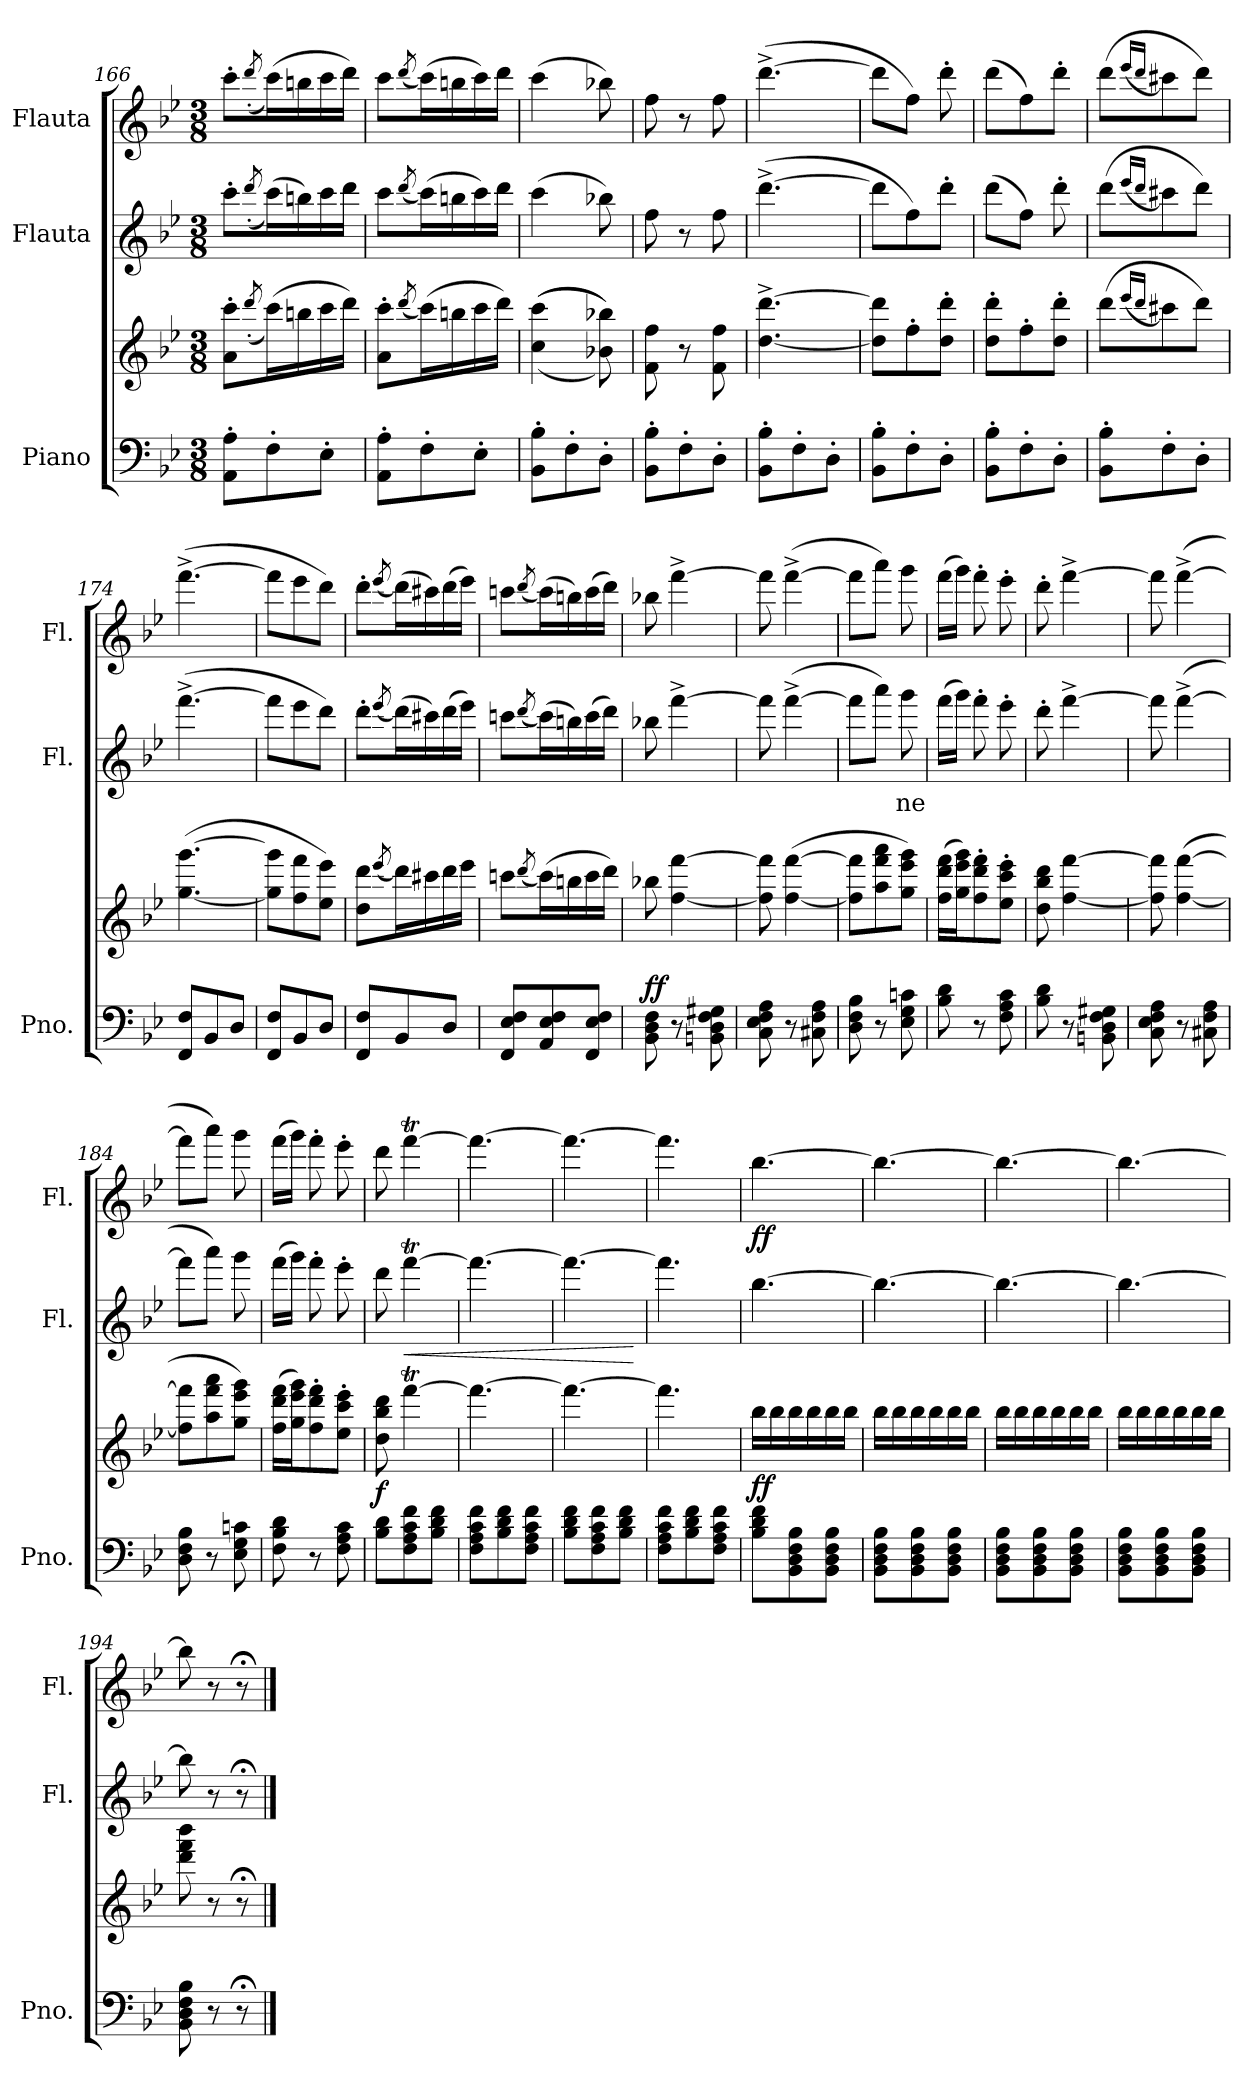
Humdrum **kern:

**kern	**kern	**dynam	**kern	**text	**dynam	**kern	**dynam
*part3	*part3	*part3	*part2	*part2	*part2	*part1	*part1
*staff4	*staff3	*staff3/4	*staff2	*staff2	*staff2	*staff1	*staff1
*I"Piano	*	*	*I"Flauta	*	*	*I"Flauta	*
*I'Pno.	*	*	*I'Fl.	*	*	*I'Fl.	*
*clefF4	*clefG2	*	*clefG2	*	*	*clefG2	*
*k[b-e-]	*k[b-e-]	*	*k[b-e-]	*	*	*k[b-e-]	*
*M3/8	*M3/8	*	*M3/8	*	*	*M3/8	*
=166	=166	=166	=166	=166	=166	=166	=166
8AA\' 8A\'L	8a\' 8ccc\'L	.	8ccc'\L	.	.	8ccc'\L	.
.	(8qddd'/	.	(8qddd'/	.	.	(8qddd'/	.
8F'\	(16ccc\L)	.	(16ccc\L)	.	.	(16ccc\L)	.
.	16bbn\	.	16bbn\)	.	.	16bbn\	.
8E-'\J	16ccc\	.	16ccc\	.	.	16ccc\	.
.	16ddd\JJ)	.	16ddd\JJ	.	.	16ddd\JJ)	.
=167	=167	=167	=167	=167	=167	=167	=167
8AA\' 8A\'L	8a\' 8ccc\'L	.	8ccc\L	.	.	8ccc\L	.
.	(8qddd/	.	(8qddd/	.	.	(8qddd/	.
8F'\	(16ccc\L)	.	(16ccc\L)	.	.	(16ccc\L)	.
.	16bbn\	.	16bbn\	.	.	16bbn\	.
8E-'\J	16ccc\	.	16ccc\)	.	.	16ccc\)	.
.	16ddd\JJ)	.	16ddd\JJ	.	.	16ddd\JJ	.
=168	=168	=168	=168	=168	=168	=168	=168
8BB-\' 8B-\'L	(((4cc\ 4ccc\	.	(4ccc\	.	.	(4ccc\	.
8F'\	.	.	.	.	.	.	.
8D'\J	8b-X\ 8bb-X\)))	.	8bb-X\)	.	.	8bb-X\)	.
!!LO:LB:g=z
=169	=169	=169	=169	=169	=169	=169	=169
8BB-\' 8B-\'L	8f\ 8ff\	.	8ff\	.	.	8ff\	.
8F'\	8r	.	8r	.	.	8r	.
!	!	!	!	!	!	!	!LO:DY:b
8D'\J	8f\ 8ff\	.	8ff\	.	.	8ff\	other-dynamics
=170	=170	=170	=170	=170	=170	=170	=170
!	!	!LO:DY:a=2	!	!	!	!	!LO:DY:a
8BB-\' 8B-\'L	[4.dd\^ [4.ddd\^	other-dynamics	([4.ddd^\	.	.	([4.ddd^\	other-dynamics
8F'\	.	.	.	.	.	.	.
8D'\J	.	.	.	.	.	.	.
=171	=171	=171	=171	=171	=171	=171	=171
8BB-\' 8B-\'L	8dd\] 8ddd\]L	.	8ddd\L]	.	.	8ddd\L]	.
8F'\	8ff'\	.	8ff\)	.	.	8ff\J)	.
8D'\J	8dd\' 8ddd\'J	.	8ddd'\J	.	.	8ddd'\	.
=172	=172	=172	=172	=172	=172	=172	=172
8BB-\' 8B-\'L	8dd\' 8ddd\'L	.	(8ddd\L	.	.	(8ddd\L	.
8F'\	8ff'\	.	8ff\J)	.	.	8ff\)	.
8D'\J	8dd\' 8ddd\'J	.	8ddd'\	.	.	8ddd'\J	.
=173	=173	=173	=173	=173	=173	=173	=173
8BB-\' 8B-\'L	(8ddd\L	.	(8ddd\L	.	.	(8ddd\L	.
.	(16qeee-/LL	.	(16qeee-/LL	.	.	(16qeee-/LL	.
.	16qddd/JJ	.	16qddd/JJ	.	.	16qddd/JJ	.
8F'\	8ccc#X\)	.	8ccc#X\)	.	.	8ccc#X\)	.
8D'\J	8ddd\J)	.	8ddd\J)	.	.	8ddd\J)	.
=174	=174	=174	=174	=174	=174	=174	=174
8FF/ 8F/L	([4.gg\ [4.ggg\	.	([4.fff^\	.	.	([4.fff^\	.
8BB-/	.	.	.	.	.	.	.
8D/J	.	.	.	.	.	.	.
=175	=175	=175	=175	=175	=175	=175	=175
8FF/ 8F/L	8gg\] 8ggg\]L	.	8fff\L]	.	.	8fff\L]	.
8BB-/	8ff\ 8fff\	.	8eee-\	.	.	8eee-\	.
8D/J	8ee-\ 8eee-\J)	.	8ddd\J)	.	.	8ddd\J)	.
!!LO:PB:g=z
=176	=176	=176	=176	=176	=176	=176	=176
8FF/ 8F/L	8dd\ 8ddd\L	.	8ddd'\L	.	.	8ddd'\L	.
.	(8qeee-/	.	(8qeee-/	.	.	(8qeee-/	.
8BB-/	16ddd\L)	.	(16ddd\L)	.	.	(16ddd\L)	.
.	16ccc#X\	.	16ccc#X\)	.	.	16ccc#X\)	.
8D/J	16ddd\	.	(16ddd\	.	.	(16ddd\	.
.	16eee-\JJ	.	16eee-\JJ)	.	.	16eee-\JJ)	.
=177	=177	=177	=177	=177	=177	=177	=177
8FF/ 8E-/ 8F/L	8cccn\L	.	8cccn\L	.	.	8cccn\L	.
.	(8qddd/	.	(8qddd/	.	.	(8qddd/	.
8AA/ 8E-/ 8F/	(16ccc\L)	.	(16ccc\L)	.	.	(16ccc\L)	.
.	16bbn\	.	16bbn\)	.	.	16bbn\)	.
8FF/ 8E-/ 8F/J	16ccc\	.	(16ccc\	.	.	(16ccc\	.
.	16ddd\JJ)	.	16ddd\JJ)	.	.	16ddd\JJ)	.
=178	=178	=178	=178	=178	=178	=178	=178
!	!	!LO:DY:a=2	!	!	!	!	!
8BB-\ 8D\ 8F\	8bb-X\	ff	8bb-X\	.	.	8bb-X\	.
8r	[4ff\ [4fff\	.	[4fff^\	.	.	[4fff^\	.
8BBn\ 8D\ 8F\ 8G#X\	.	.	.	.	.	.	.
=179	=179	=179	=179	=179	=179	=179	=179
8C\ 8E-\ 8F\ 8A\	8ff\] 8fff\]	.	8fff\]	.	.	8fff\]	.
8r	([4ff\ [4fff\	.	([4fff^\	.	.	([4fff^\	.
8C#X\ 8F\ 8A\	.	.	.	.	.	.	.
=180	=180	=180	=180	=180	=180	=180	=180
8D\ 8F\ 8B-\	8ff\] 8fff\]L	.	8fff\L]	.	.	8fff\L]	.
8r	8aa\ 8fff\ 8aaa\	.	8aaa\J)	.	.	8aaa\J)	.
8E-\ 8G\ 8cn\	8gg\ 8eee-\ 8ggg\J)	.	8ggg\	ne	.	8ggg\	.
=181	=181	=181	=181	=181	=181	=181	=181
8B-\ 8d\	(16ff\ 16ddd\ 16fff\LL	.	(16fff\LL	.	.	(16fff\LL	.
.	16gg\ 16eee-\ 16ggg\J)	.	16ggg\JJ)	.	.	16ggg\JJ)	.
8r	8ff\' 8ddd\' 8fff\'	.	8fff'\	.	.	8fff'\	.
8F\ 8A\ 8c\	8ee-\' 8ccc\' 8eee-\'J	.	8eee-'\	.	.	8eee-'\	.
!!LO:LB:g=z
=182	=182	=182	=182	=182	=182	=182	=182
8B-\ 8d\	8dd\ 8bb-\ 8ddd\	.	8ddd'\	.	.	8ddd'\	.
8r	[4ff\ [4fff\	.	[4fff^\	.	.	[4fff^\	.
8BBn\ 8D\ 8F\ 8G#X\	.	.	.	.	.	.	.
=183	=183	=183	=183	=183	=183	=183	=183
8C\ 8E-\ 8F\ 8A\	8ff\] 8fff\]	.	8fff\]	.	.	8fff\]	.
8r	([4ff\ [4fff\	.	([4fff^\	.	.	([4fff^\	.
8C#X\ 8F\ 8A\	.	.	.	.	.	.	.
=184	=184	=184	=184	=184	=184	=184	=184
8D\ 8F\ 8B-\	8ff\] 8fff\]L	.	8fff\L]	.	.	8fff\L]	.
8r	8aa\ 8fff\ 8aaa\	.	8aaa\J)	.	.	8aaa\J)	.
8E-\ 8G\ 8cn\	8gg\ 8eee-\ 8ggg\J)	.	8ggg\	.	.	8ggg\	.
=185	=185	=185	=185	=185	=185	=185	=185
8F\ 8B-\ 8d\	(16ff\ 16ddd\ 16fff\LL	.	(16fff\LL	.	.	(16fff\LL	.
.	16gg\ 16eee-\ 16ggg\J)	.	16ggg\JJ)	.	.	16ggg\JJ)	.
8r	8ff\' 8ddd\' 8fff\'	.	8fff'\	.	.	8fff'\	.
8F\ 8A\ 8c\	8ee-\' 8ccc\' 8eee-\'J	.	8eee-'\	.	.	8eee-'\	.
=186	=186	=186	=186	=186	=186	=186	=186
!	!	!LO:DY:b	!	!	!	!	!
8B-\ 8d\L	8dd\ 8bb-\ 8ddd\	f	8ddd\	.	.	8ddd\	.
!	!	!	!	!	!LO:HP:b	!	!
8F\ 8A\ 8c\ 8f\	[4fffT\	.	[4fffT\	.	<	[4fffT\	.
8B-\ 8d\ 8f\J	.	.	.	.	.	.	.
=187	=187	=187	=187	=187	=187	=187	=187
8F\ 8A\ 8c\ 8f\L	4.fff\_	.	4.fff\_	.	.	4.fff\_	.
8B-\ 8d\ 8f\	.	.	.	.	.	.	.
8F\ 8A\ 8c\ 8f\J	.	.	.	.	.	.	.
=188	=188	=188	=188	=188	=188	=188	=188
8B-\ 8d\ 8f\L	4.fff\_	.	4.fff\_	.	.	4.fff\_	.
8F\ 8A\ 8c\ 8f\	.	.	.	.	.	.	.
8B-\ 8d\ 8f\J	.	.	.	.	.	.	.
.	.	.	.	.	[	.	.
!!LO:LB:g=z
=189	=189	=189	=189	=189	=189	=189	=189
8F\ 8A\ 8c\ 8f\L	4.fff\]	.	4.fff\]	.	.	4.fff\]	.
8B-\ 8d\ 8f\	.	.	.	.	.	.	.
8F\ 8A\ 8c\ 8f\J	.	.	.	.	.	.	.
=190	=190	=190	=190	=190	=190	=190	=190
!	!	!LO:DY:b	!	!	!	!	!LO:DY:b
8B-\ 8d\ 8f\L	16bb-\LL	ff	[4.bb-\	.	.	[4.bb-\	ff
.	16bb-\	.	.	.	.	.	.
8BB-\ 8D\ 8F\ 8B-\	16bb-\	.	.	.	.	.	.
.	16bb-\	.	.	.	.	.	.
8BB-\ 8D\ 8F\ 8B-\J	16bb-\	.	.	.	.	.	.
.	16bb-\JJ	.	.	.	.	.	.
=191	=191	=191	=191	=191	=191	=191	=191
8BB-\ 8D\ 8F\ 8B-\L	16bb-\LL	.	4.bb-\_	.	.	4.bb-\_	.
.	16bb-\	.	.	.	.	.	.
8BB-\ 8D\ 8F\ 8B-\	16bb-\	.	.	.	.	.	.
.	16bb-\	.	.	.	.	.	.
8BB-\ 8D\ 8F\ 8B-\J	16bb-\	.	.	.	.	.	.
.	16bb-\JJ	.	.	.	.	.	.
=192	=192	=192	=192	=192	=192	=192	=192
8BB-\ 8D\ 8F\ 8B-\L	16bb-\LL	.	4.bb-\_	.	.	4.bb-\_	.
.	16bb-\	.	.	.	.	.	.
8BB-\ 8D\ 8F\ 8B-\	16bb-\	.	.	.	.	.	.
.	16bb-\	.	.	.	.	.	.
8BB-\ 8D\ 8F\ 8B-\J	16bb-\	.	.	.	.	.	.
.	16bb-\JJ	.	.	.	.	.	.
=193	=193	=193	=193	=193	=193	=193	=193
8BB-\ 8D\ 8F\ 8B-\L	16bb-\LL	.	4.bb-\_	.	.	4.bb-\_	.
.	16bb-\	.	.	.	.	.	.
8BB-\ 8D\ 8F\ 8B-\	16bb-\	.	.	.	.	.	.
.	16bb-\	.	.	.	.	.	.
8BB-\ 8D\ 8F\ 8B-\J	16bb-\	.	.	.	.	.	.
.	16bb-\JJ	.	.	.	.	.	.
!!LO:PB:g=z
=194	=194	=194	=194	=194	=194	=194	=194
8BB-\ 8D\ 8F\ 8B-\	8ddd\ 8fff\ 8bbb-\	.	8bb-\]	.	.	8bb-\]	.
8r	8r	.	8r	.	.	8r	.
8r;<	8r;<	.	8r;<	.	.	8r;<	.
==	==	==	==	==	==	==	==
*-	*-	*-	*-	*-	*-	*-	*-
